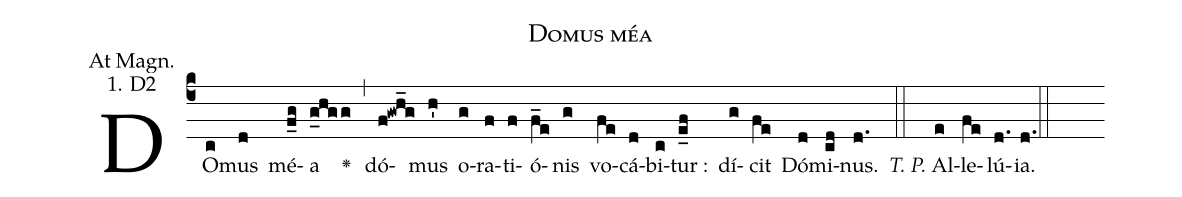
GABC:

name: Domus méa;
office-part: Magnificat Antiphon;
mode: 1D2;
annotation: At Magn.;
annotation: 1. D2;
def-m1:}{\greseteolcustos{manual}{;
def-m2:\ifx\breakbeforeEuouae\undefined\else;
def-m3:\fi}\ifx\noeuouae\undefined\def\noeuouae{F}\fi\if\noeuouae F{;
def-m4:}\fi;
%%
% The syntax in this part is called gabc. Please refer to http://home.gna.org/gregorio/gabc/#basis

(c4)DO(c)mus(d) mé(f_g)a(g_hgg) <v>\greheightstar</v>(,)
dó(f!gwh_g)mus(h') o(g)ra(f)ti(f)ó(f_e)nis(g) vo(fe)cá(d)bi(c)tur :(e_f) dí(g)cit(fe) Dó(d)mi(cd)nus.(d.) (::)
<i>T.~P.</i> Al(e)le(fe)lú(d.[em1])ia.(d.) (::[em2]z[em3])

E(h) u(h) o(g) u(f) a(gf) e.(d.) (::[em4])
